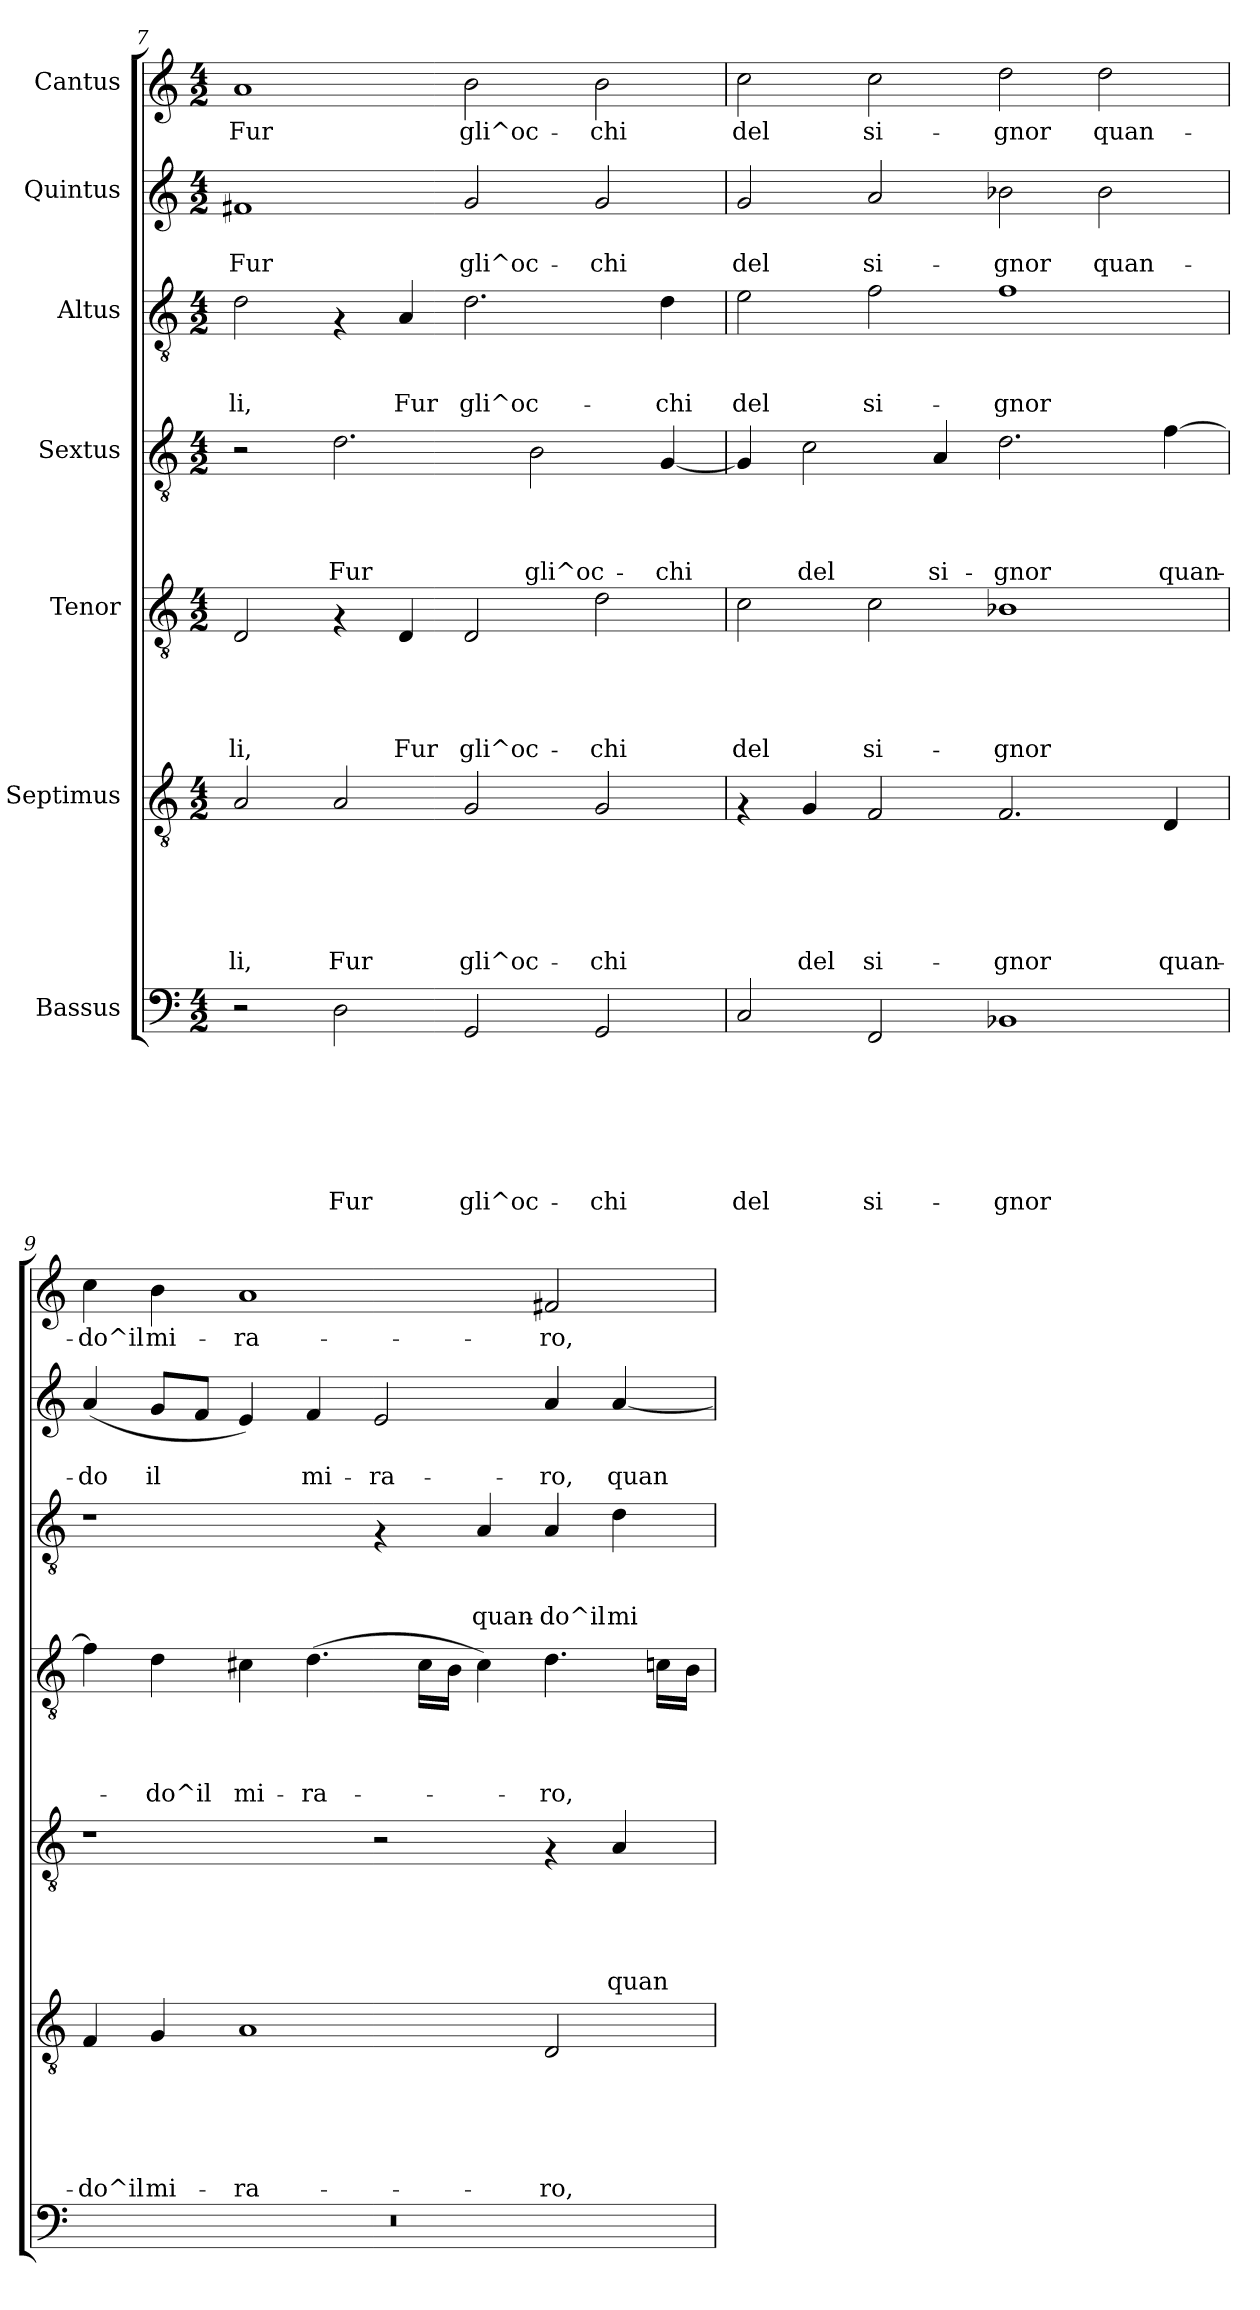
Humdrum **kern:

**kern	**text	**text	**text	**text	**text	**text	**text	**kern	**text	**text	**text	**text	**text	**text	**kern	**text	**text	**text	**text	**text	**kern	**text	**text	**text	**text	**kern	**text	**text	**text	**kern	**text	**text	**kern	**text
*part7	*part7	*part7	*part7	*part7	*part7	*part7	*part7	*part6	*part6	*part6	*part6	*part6	*part6	*part6	*part5	*part5	*part5	*part5	*part5	*part5	*part4	*part4	*part4	*part4	*part4	*part3	*part3	*part3	*part3	*part2	*part2	*part2	*part1	*part1
*staff7	*staff7	*staff7	*staff7	*staff7	*staff7	*staff7	*staff7	*staff6	*staff6	*staff6	*staff6	*staff6	*staff6	*staff6	*staff5	*staff5	*staff5	*staff5	*staff5	*staff5	*staff4	*staff4	*staff4	*staff4	*staff4	*staff3	*staff3	*staff3	*staff3	*staff2	*staff2	*staff2	*staff1	*staff1
*I"Bassus	*	*	*	*	*	*	*	*I"Septimus	*	*	*	*	*	*	*I"Tenor	*	*	*	*	*	*I"Sextus	*	*	*	*	*I"Altus	*	*	*	*I"Quintus	*	*	*I"Cantus	*
*clefF4	*	*	*	*	*	*	*	*clefGv2	*	*	*	*	*	*	*clefGv2	*	*	*	*	*	*clefGv2	*	*	*	*	*clefGv2	*	*	*	*clefG2	*	*	*clefG2	*
*k[]	*	*	*	*	*	*	*	*k[]	*	*	*	*	*	*	*k[]	*	*	*	*	*	*k[]	*	*	*	*	*k[]	*	*	*	*k[]	*	*	*k[]	*
*C:	*	*	*	*	*	*	*	*C:	*	*	*	*	*	*	*C:	*	*	*	*	*	*C:	*	*	*	*	*C:	*	*	*	*C:	*	*	*C:	*
*M4/2	*	*	*	*	*	*	*	*M4/2	*	*	*	*	*	*	*M4/2	*	*	*	*	*	*M4/2	*	*	*	*	*M4/2	*	*	*	*M4/2	*	*	*M4/2	*
=7	=7	=7	=7	=7	=7	=7	=7	=7	=7	=7	=7	=7	=7	=7	=7	=7	=7	=7	=7	=7	=7	=7	=7	=7	=7	=7	=7	=7	=7	=7	=7	=7	=7	=7
!	!	!	!	!	!	!	!	!	!	!	!	!	!	!LO:LY:b	!	!	!	!	!	!LO:LY:b	!	!	!	!	!	!	!	!	!LO:LY:b	!	!	!LO:LY:b	!	!LO:LY:b
2r	.	.	.	.	.	.	.	2A/	.	.	.	.	.	-li,	2D/	.	.	.	.	-li,	2r	.	.	.	.	2d\	.	.	-li,	1f#X	.	Fur	1a	Fur
!	!	!	!	!	!	!	!LO:LY:b	!	!	!	!	!	!	!LO:LY:b	!	!	!	!	!	!	!	!	!	!	!LO:LY:b	!	!	!	!	!	!	!	!	!
2D\	.	.	.	.	.	.	Fur	2A/	.	.	.	.	.	Fur	4rF	.	.	.	.	.	2.d\	.	.	.	Fur	4rF	.	.	.	.	.	.	.	.
!	!	!	!	!	!	!	!	!	!	!	!	!	!	!	!	!	!	!	!	!LO:LY:b	!	!	!	!	!	!	!	!	!LO:LY:b	!	!	!	!	!
.	.	.	.	.	.	.	.	.	.	.	.	.	.	.	4D/	.	.	.	.	Fur	.	.	.	.	.	4A/	.	.	Fur	.	.	.	.	.
!	!	!	!	!	!	!	!LO:LY:b	!	!	!	!	!	!	!LO:LY:b	!	!	!	!	!	!LO:LY:b	!	!	!	!	!	!	!	!	!LO:LY:b	!	!	!LO:LY:b	!	!LO:LY:b
2GG/	.	.	.	.	.	.	gli^oc-	2G/	.	.	.	.	.	gli^oc-	2D/	.	.	.	.	gli^oc-	.	.	.	.	.	2.d\	.	.	gli^oc-	2g/	.	gli^oc-	2b\	gli^oc-
!	!	!	!	!	!	!	!	!	!	!	!	!	!	!	!	!	!	!	!	!	!	!	!	!	!LO:LY:b	!	!	!	!	!	!	!	!	!
.	.	.	.	.	.	.	.	.	.	.	.	.	.	.	.	.	.	.	.	.	2B\	.	.	.	gli^oc-	.	.	.	.	.	.	.	.	.
!	!	!	!	!	!	!	!LO:LY:b	!	!	!	!	!	!	!LO:LY:b	!	!	!	!	!	!LO:LY:b	!	!	!	!	!	!	!	!	!	!	!	!LO:LY:b	!	!LO:LY:b
2GG/	.	.	.	.	.	.	-chi	2G/	.	.	.	.	.	-chi	2d\	.	.	.	.	-chi	.	.	.	.	.	.	.	.	.	2g/	.	-chi	2b\	-chi
!	!	!	!	!	!	!	!	!	!	!	!	!	!	!	!	!	!	!	!	!	!	!	!	!	!LO:LY:b	!	!	!	!LO:LY:b	!	!	!	!	!
.	.	.	.	.	.	.	.	.	.	.	.	.	.	.	.	.	.	.	.	.	[>4G/	.	.	.	-chi	4d\	.	.	-chi	.	.	.	.	.
!!LO:PB:g=z
=8	=8	=8	=8	=8	=8	=8	=8	=8	=8	=8	=8	=8	=8	=8	=8	=8	=8	=8	=8	=8	=8	=8	=8	=8	=8	=8	=8	=8	=8	=8	=8	=8	=8	=8
!	!	!	!	!	!	!	!LO:LY:b	!	!	!	!	!	!	!	!	!	!	!	!	!LO:LY:b	!	!	!	!	!	!	!	!	!LO:LY:b	!	!	!LO:LY:b	!	!LO:LY:b
2C/	.	.	.	.	.	.	del	4rF	.	.	.	.	.	.	2c\	.	.	.	.	del	4G/]	.	.	.	.	2e\	.	.	del	2g/	.	del	2cc\	del
!	!	!	!	!	!	!	!	!	!	!	!	!	!	!LO:LY:b	!	!	!	!	!	!	!	!	!	!	!LO:LY:b	!	!	!	!	!	!	!	!	!
.	.	.	.	.	.	.	.	4G/	.	.	.	.	.	del	.	.	.	.	.	.	2c\	.	.	.	del	.	.	.	.	.	.	.	.	.
!	!	!	!	!	!	!	!LO:LY:b	!	!	!	!	!	!	!LO:LY:b	!	!	!	!	!	!LO:LY:b	!	!	!	!	!	!	!	!	!LO:LY:b	!	!	!LO:LY:b	!	!LO:LY:b
2FF/	.	.	.	.	.	.	si-	2F/	.	.	.	.	.	si-	2c\	.	.	.	.	si-	.	.	.	.	.	2f\	.	.	si-	2a/	.	si-	2cc\	si-
!	!	!	!	!	!	!	!	!	!	!	!	!	!	!	!	!	!	!	!	!	!	!	!	!	!LO:LY:b	!	!	!	!	!	!	!	!	!
.	.	.	.	.	.	.	.	.	.	.	.	.	.	.	.	.	.	.	.	.	4A/	.	.	.	si-	.	.	.	.	.	.	.	.	.
!	!	!	!	!	!	!	!LO:LY:b	!	!	!	!	!	!	!LO:LY:b	!	!	!	!	!	!LO:LY:b	!	!	!	!	!LO:LY:b	!	!	!	!LO:LY:b	!	!	!LO:LY:b	!	!LO:LY:b
1BB-X	.	.	.	.	.	.	-gnor	2.F/	.	.	.	.	.	-gnor	1B-X	.	.	.	.	-gnor	2.d\	.	.	.	-gnor	1f	.	.	-gnor	2b-X\	.	-gnor	2dd\	-gnor
!	!	!	!	!	!	!	!	!	!	!	!	!	!	!	!	!	!	!	!	!	!	!	!	!	!	!	!	!	!	!	!	!LO:LY:b	!	!LO:LY:b
.	.	.	.	.	.	.	.	.	.	.	.	.	.	.	.	.	.	.	.	.	.	.	.	.	.	.	.	.	.	2b-\	.	quan-	2dd\	quan-
!	!	!	!	!	!	!	!	!	!	!	!	!	!	!LO:LY:b	!	!	!	!	!	!	!	!	!	!	!LO:LY:b	!	!	!	!	!	!	!	!	!
.	.	.	.	.	.	.	.	4D/	.	.	.	.	.	quan-	.	.	.	.	.	.	[>4f\	.	.	.	quan-	.	.	.	.	.	.	.	.	.
=9	=9	=9	=9	=9	=9	=9	=9	=9	=9	=9	=9	=9	=9	=9	=9	=9	=9	=9	=9	=9	=9	=9	=9	=9	=9	=9	=9	=9	=9	=9	=9	=9	=9	=9
!	!	!	!	!	!	!	!	!	!	!	!	!	!	!LO:LY:b	!	!	!	!	!	!	!	!	!	!	!	!	!	!	!	!	!	!LO:LY:b	!	!LO:LY:b
0r	.	.	.	.	.	.	.	4F/	.	.	.	.	.	-do^il	1r	.	.	.	.	.	4f\]	.	.	.	.	1r	.	.	.	(<4a/	.	-do	4cc\	-do^il
!	!	!	!	!	!	!	!	!	!	!	!	!	!	!LO:LY:b	!	!	!	!	!	!	!	!	!	!	!LO:LY:b	!	!	!	!	!	!	!LO:LY:b	!	!LO:LY:b
.	.	.	.	.	.	.	.	4G/	.	.	.	.	.	mi-	.	.	.	.	.	.	4d\	.	.	.	-do^il	.	.	.	.	8g/L	.	il	4b\	mi-
.	.	.	.	.	.	.	.	.	.	.	.	.	.	.	.	.	.	.	.	.	.	.	.	.	.	.	.	.	.	8f/J	.	.	.	.
!	!	!	!	!	!	!	!	!	!	!	!	!	!	!LO:LY:b	!	!	!	!	!	!	!	!	!	!	!LO:LY:b	!	!	!	!	!	!	!	!	!LO:LY:b
.	.	.	.	.	.	.	.	1A	.	.	.	.	.	-ra-	.	.	.	.	.	.	4c#X\	.	.	.	mi-	.	.	.	.	4e/)	.	.	1a	-ra-
!	!	!	!	!	!	!	!	!	!	!	!	!	!	!	!	!	!	!	!	!	!	!	!	!	!LO:LY:b	!	!	!	!	!	!	!LO:LY:b	!	!
.	.	.	.	.	.	.	.	.	.	.	.	.	.	.	.	.	.	.	.	.	(>4.d\	.	.	.	-ra-	.	.	.	.	4f/	.	mi-	.	.
!	!	!	!	!	!	!	!	!	!	!	!	!	!	!	!	!	!	!	!	!	!	!	!	!	!	!	!	!	!	!	!	!LO:LY:b	!	!
.	.	.	.	.	.	.	.	.	.	.	.	.	.	.	2r	.	.	.	.	.	.	.	.	.	.	4rF	.	.	.	2e/	.	-ra-	.	.
.	.	.	.	.	.	.	.	.	.	.	.	.	.	.	.	.	.	.	.	.	16c#\LL	.	.	.	.	.	.	.	.	.	.	.	.	.
.	.	.	.	.	.	.	.	.	.	.	.	.	.	.	.	.	.	.	.	.	16B\JJ	.	.	.	.	.	.	.	.	.	.	.	.	.
!	!	!	!	!	!	!	!	!	!	!	!	!	!	!	!	!	!	!	!	!	!	!	!	!	!	!	!	!	!LO:LY:b	!	!	!	!	!
.	.	.	.	.	.	.	.	.	.	.	.	.	.	.	.	.	.	.	.	.	4c#\)	.	.	.	.	4A/	.	.	quan-	.	.	.	.	.
!	!	!	!	!	!	!	!	!	!	!	!	!	!	!LO:LY:b	!	!	!	!	!	!	!	!	!	!	!LO:LY:b	!	!	!	!LO:LY:b	!	!	!LO:LY:b	!	!LO:LY:b
.	.	.	.	.	.	.	.	2D/	.	.	.	.	.	-ro,	4rF	.	.	.	.	.	4.d\	.	.	.	-ro,	4A/	.	.	-do^il	4a/	.	-ro,	2f#X/	-ro,
!	!	!	!	!	!	!	!	!	!	!	!	!	!	!	!	!	!	!	!	!LO:LY:b	!	!	!	!	!	!	!	!	!LO:LY:b	!	!	!LO:LY:b	!	!
.	.	.	.	.	.	.	.	.	.	.	.	.	.	.	4A/	.	.	.	.	quan-	.	.	.	.	.	4d\	.	.	mi-	[<4a/	.	quan-	.	.
.	.	.	.	.	.	.	.	.	.	.	.	.	.	.	.	.	.	.	.	.	16cn\LL	.	.	.	.	.	.	.	.	.	.	.	.	.
.	.	.	.	.	.	.	.	.	.	.	.	.	.	.	.	.	.	.	.	.	16B\JJ	.	.	.	.	.	.	.	.	.	.	.	.	.
=	=	=	=	=	=	=	=	=	=	=	=	=	=	=	=	=	=	=	=	=	=	=	=	=	=	=	=	=	=	=	=	=	=	=
*-	*-	*-	*-	*-	*-	*-	*-	*-	*-	*-	*-	*-	*-	*-	*-	*-	*-	*-	*-	*-	*-	*-	*-	*-	*-	*-	*-	*-	*-	*-	*-	*-	*-	*-
